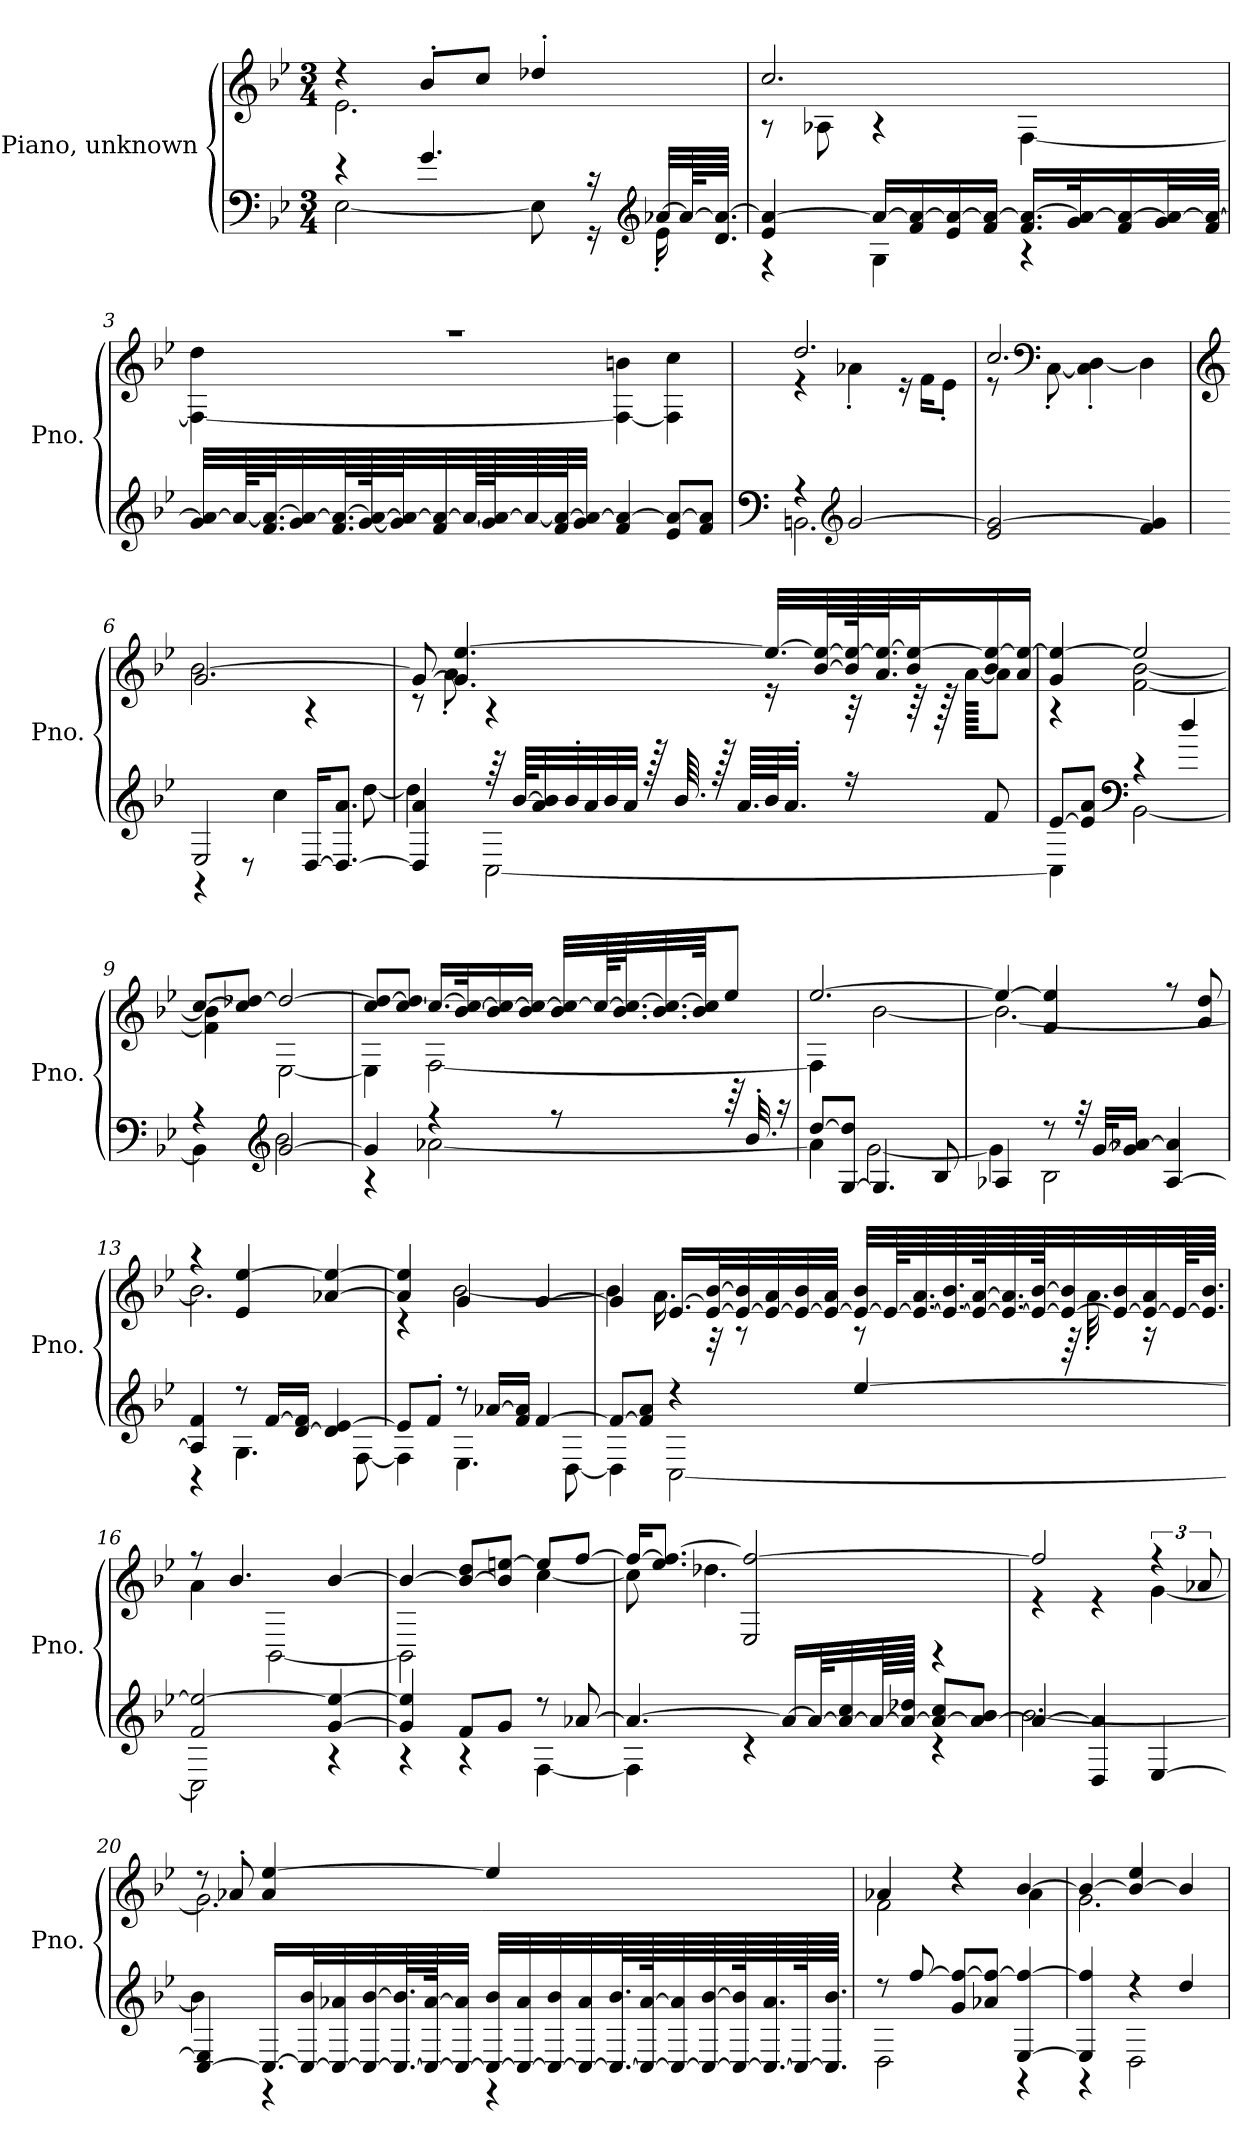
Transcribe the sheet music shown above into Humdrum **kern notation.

**kern	**kern
*part1	*part1
*staff2	*staff1
*I"Piano, unknown	*
*I'Pno.	*
*clefF4	*clefG2
*k[b-e-]	*k[b-e-]
*M3/4	*M3/4
*MM111	*MM111
=1	=1
*^	*^
4r	[2E-\	4r	2.e-\
4.g/	.	8b-'/L	.
.	.	8cc/J	.
.	8E-\]	4dd-X'/	.
16r	16r	.	.
*clefG2	*	*	*
[32a-X/LLL	16e-'\	.	.
128a-/KL_	.	.	.
64.d/ 64.a-/_JJJJ	.	.	.
=2	=2	=2	=2
4e-/ 4a-/_	4r	2.cc/	8r
.	.	.	8A-X\
16a-/LL_	4G\	.	4r
16f/ 16a-/_	.	.	.
16e-/ 16a-/_	.	.	.
16f/ 16a-/_JJ	.	.	.
16.f/ 16.a-/_LL	4r	.	[4F\
32g/ 32a-/_K	.	.	.
16f/ 16a-/_	.	.	.
32g/ 32a-/_L	.	.	.
32f/ 32a-/_JJJ	.	.	.
*v	*v	*	*
!!LO:LB:g=z	!!
=3	=3	=3
32g/ 32a-/_LLL	2.r	4F\_ 4dd\
128a-/KL_	.	.
64.f/ 64.a-/_J	.	.
32g/ 32a-/_	.	.
64.f/ 64.a-/_L	.	.
[128g/ 128a-/_K	.	.
64g/] 64a-/_J	.	.
32f/ 32a-/_	.	.
128a-/LL_	.	.
128g/ 128a-/_J	.	.
64a-/_	.	.
64f/ 64a-/_J	.	.
32g/ 32a-/_JJJ	.	.
4f/ 4a-/_	.	4F\_ 4bn\
8e-/ 8a-/_L	.	4F\] 4cc\
8f/ 8a-/]J	.	.
=4	=4	=4
*clefF4	*	*
*^	*	*
4r	2.BBn\	2.dd/	4r
*clefG2	*	*	*
[2g/	.	.	4a-X'\
.	.	.	16r
.	.	.	16f\KL
.	.	.	8e-'\J
*v	*v	*	*
=5	=5	=5
2e-/ 2g/_	2.cc/	8r
*	*clefF4	*
.	.	[8C'\
.	.	4C\]' [4D\'
4f/ 4g/]	.	4D\]
!!LO:LB:g=z	!!
=6	=6	=6
*	*clefG2	*
*^	*	*
2E-/	4r	[2.g/	2b-\
.	8r	.	.
.	4cc\	.	.
[16D/KL	.	.	4r
8.D/_ 8.a/J	.	.	.
.	[8dd\	.	.
=7	=7	=7	=7
4D/] 4a/	4dd\]	8g/_	8r
.	.	4.g/] [4.ee-/	8a'\
64r	[2C\	.	4r
[64b-/KLLL	.	.	.
32a/ 32b-/]	.	.	.
32b-'/	.	.	.
32a/	.	.	.
32b-/	.	.	.
32a/JJJ	.	.	.
128r	.	.	.
64.b-/	.	.	.
128r	.	.	.
64.a/LLLL	.	.	.
64b-/J	.	32.ee-/LLL_	16r
32.a'/JJJ	.	.	.
.	.	[64b-/ 64ee-/_L	.
16r	.	128b-/] 128ee-/_K	32r
.	.	64.a/ 64.ee-/_J	.
.	.	32b-/ 32ee-/_J	64r
.	.	.	128r
.	.	.	[128a\KKKKL
8f/	.	16b-/ 16ee-/_	8a\J]
.	.	16a/ 16ee-/_JJ	.
!!LO:LB:g=z	!!
=8	=8	=8	=8
[8e-/L	4C\]	4g/ 4ee-/_	4r
8e-/] 8a/J	.	.	.
*clefF4	*	*	*
4r	[2BB-\	2ee-/]	[2f\ [2b-\
4dd/	.	.	.
=9	=9	=9	=9
4r	4BB-\]	[8cc/L	4f\] 4b-\]
.	.	8cc/] [8dd-X/J	.
*clefG2	*	*	*
[2g/	2b-\	2dd-/_	[2E-\
=10	=10	=10	=10
4g/]	4r	8cc/ 8dd-/_L	4E-\]
.	.	[8cc/ 8dd-/]J	.
4r	[2a-X\	16.cc/LL_	[2F\
.	.	[32b-/ 32cc/_K	.
.	.	16b-/] 16cc/_	.
.	.	16b-/ 16cc/_JJ	.
8r	.	32b-/ 32cc/_LLL	.
.	.	128cc/KL_	.
.	.	64.b-/ 64.cc/_J	.
.	.	32.b-/ 32.cc/_	.
.	.	64b-/ 64cc/]JJK	.
64r	.	8ee-/J	.
32.b-'/	.	.	.
16r	.	.	.
=11	=11	=11	=11
[8dd/L	4a-\]	[2.ee-/	4F\]
[8G/ 8dd/]J	.	.	.
4.G/]	[2g\	.	[2b-\
8B-/	.	.	.
!!LO:LB:g=z	!!
=12	=12	=12	=12
4A-X/	4g\]	4ee-/_	2.b-\_
8r	2B-\	4f/ 4ee-/]	.
32r	.	.	.
[32g/KLL	.	.	.
16g/] [16a-X/JJ	.	.	.
[4A-/ 4a-/]	.	8r	.
.	.	8g/ 8dd/	.
=13	=13	=13	=13
4A-/] 4f/	4r	4r	2.b-\]
8r	4.G\	4e-/ [4ee-/	.
[16f/LL	.	.	.
[16d/ 16f/]JJ	.	.	.
4d/] [4e-/	.	[4a-X/ 4ee-/_	.
.	[8F\	.	.
=14	=14	=14	=14
8e-/L]	4F\]	4a-/] 4ee-/]	4r
8f'/J	.	.	.
8r	4.E-\	4g/	[2b-\
[16a-X/LL	.	.	.
16f/ 16a-/]JJ	.	.	.
[4f/	.	[4g/	.
.	[8D\	.	.
!!LO:LB:g=z	!!
=15	=15	=15	=15
8f/L_	4D\]	4g/]	4b-\]
8f/] 8a/J	.	.	.
4r	[2C\	[16.e-/LL	16.a\
.	.	32e-/_ [32b-/L	32r
.	.	32e-/_ 32b-/]	8r
.	.	32e-/_ 32a/	.
.	.	32e-/_ 32b-/	.
.	.	32e-/_ 32a/JJJ	.
[4ee-/	.	32e-/_ 32b-/LLL	8r
.	.	128e-/KL_	.
.	.	64.e-/_ 64.a/	.
.	.	64.e-/_ 64.b-/	.
.	.	128e-/_ [128a/K	.
.	.	64.e-/_ 64.a/]	.
.	.	128e-/_ [128b-/JK	.
.	.	32e-/_ 32b-/]	64r
.	.	.	32.a'\
.	.	32e-/_ 32b-/	.
.	.	32e-/_ 32a/	16r
.	.	128e-/KL_	.
.	.	64.e-/] 64.b-/JJJJ	.
=16	=16	=16	=16
2f/ 2ee-/_	2C\]	8r	4a\
.	.	4.b-/	.
.	.	.	[2BB-\
[4g/ 4ee-/_	4r	[4b-/	.
!!LO:PB:g=z	!!
=17	=17	=17	=17
4g/] 4ee-/]	4r	4b-/_	2BB-\]
8f/L	4r	8b-/_ 8dd/L	.
8g/J	.	8b-/] [8een/J	.
8r	[4F\	8ee/L]	[4cc\
[8a-X/	.	[8ff/J	.
=18	=18	=18	=18
4.a-/_	4F\]	16ff/KL_	8cc\]
.	.	8.ee-/ 8.ff/_J	.
.	.	.	4.dd-X\
.	4r	2E-/ 2ff/_	.
16a-/LL_	.	.	.
64a-/KL_	.	.	.
32a-/_ 32cc/	.	.	.
128a-/LL_	.	.	.
128a-/_ 128dd-X/JJJJJ	.	.	.
8a-/_ 8cc/L	4r	.	4r
8a-/_ 8b-/J	.	.	.
=19	=19	=19	=19
4a-/_	[2.b-\	2ff/]	4r
4D/ 4a-/]	.	.	4r
[4E-/	.	6r	[4g\
.	.	12a-X/	.
!!LO:LB:g=z	!!
=20	=20	=20	=20
[4C/ 4E-/]	4b-\]	8r	2.g\]
.	.	8a-X'/	.
16.C/LL_	4r	4a-/ [4ee-/	.
32C/_ 32b-/L	.	.	.
32C/_ 32a-X/	.	.	.
32C/_ [32b-/	.	.	.
64.C/_ 64.b-/]L	.	.	.
128C/_ [128a-/JK	.	.	.
32C/_ 32a-/]JJJ	.	.	.
32C/_ 32b-/LLL	4r	4ee-/]	.
32C/_ 32a-/	.	.	.
32C/_ 32b-/	.	.	.
32C/_ 32a-/	.	.	.
64.C/_ 64.b-/L	.	.	.
128C/_ [128a-/K	.	.	.
64C/_ 64a-/]	.	.	.
64C/_ [64b-/	.	.	.
128C/_ 128b-/]K	.	.	.
64.C/_ 64.a-/	.	.	.
128C/K_	.	.	.
64.C/] 64.b-/JJJJ	.	.	.
=21	=21	=21	=21
8r	2D\	4a-X/	2f\
[8ff/	.	.	.
8g/ 8ff/_L	.	4r	.
8a-X/ 8ff/_J	.	.	.
[4E-/ 4ff/_	4r	[4b-/	4a-\
!!LO:LB:g=z	!!
=22	=22	=22	=22
4E-/] 4ff/]	4r	4b-/_	2.g\
4r	2D\	4b-/_ 4ee-/	.
4dd/	.	4b-/]	.
*v	*v	*	*
*	*v	*v
=	=
*-	*-
